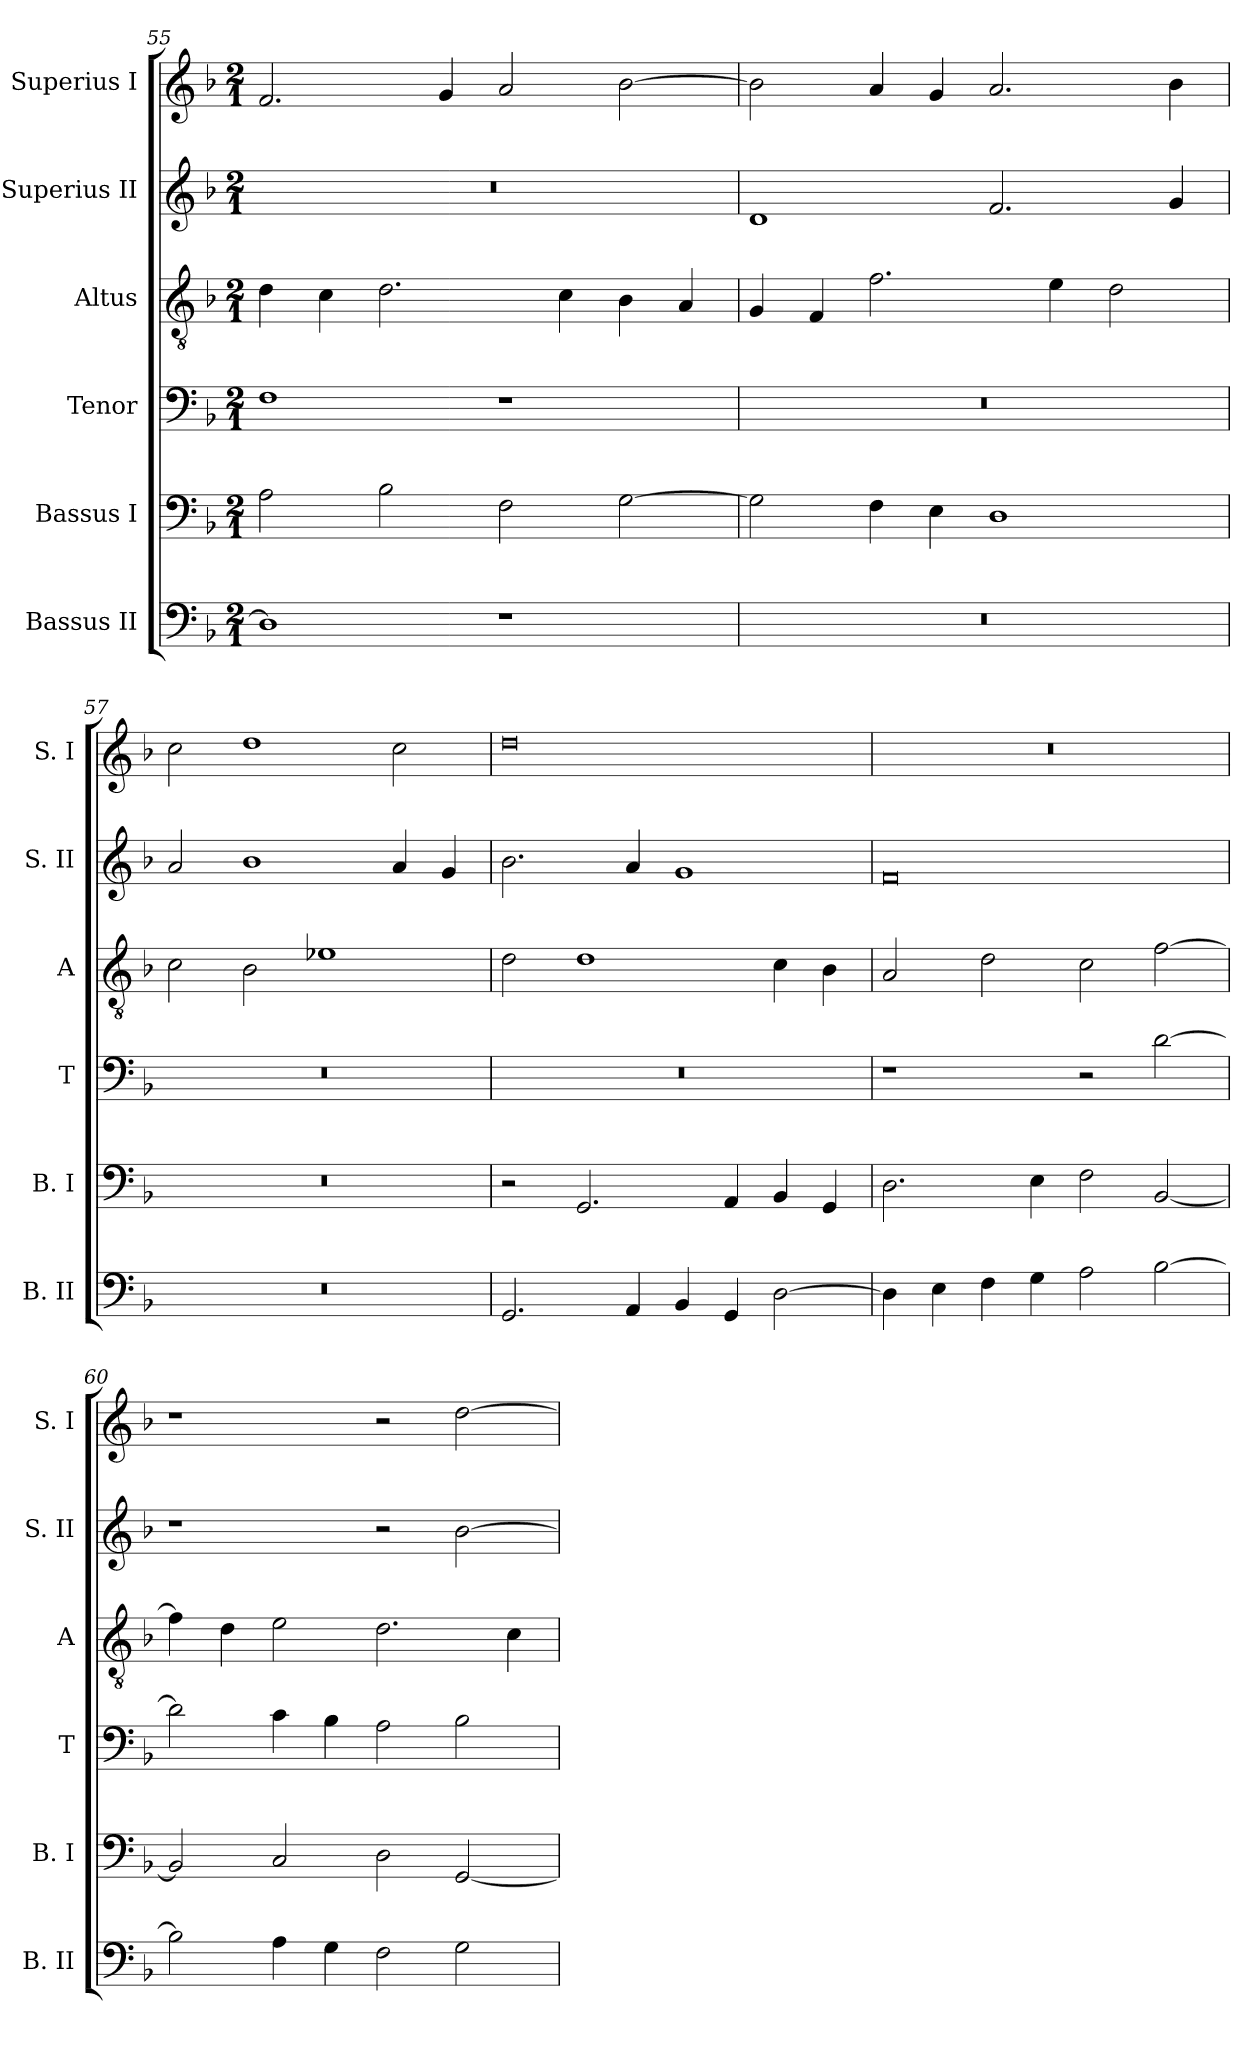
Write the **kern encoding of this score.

**kern	**kern	**kern	**kern	**kern	**kern
*part6	*part5	*part4	*part3	*part2	*part1
*staff6	*staff5	*staff4	*staff3	*staff2	*staff1
*I"Bassus II	*I"Bassus I	*I"Tenor	*I"Altus	*I"Superius II	*I"Superius I
*I'B. II	*I'B. I	*I'T	*I'A	*I'S. II	*I'S. I
*clefF4	*clefF4	*clefF4	*clefGv2	*clefG2	*clefG2
*k[b-]	*k[b-]	*k[b-]	*k[b-]	*k[b-]	*k[b-]
*F:	*F:	*F:	*F:	*F:	*F:
*M2/1	*M2/1	*M2/1	*M2/1	*M2/1	*M2/1
=55	=55	=55	=55	=55	=55
1D]	2A	1F	4d	0r	2.f
.	.	.	4c	.	.
.	2B-	.	2.d	.	.
.	.	.	.	.	4g
1r	2F	1r	.	.	2a
.	.	.	4c	.	.
.	[2G	.	4B-	.	[2b-
.	.	.	4A	.	.
=56	=56	=56	=56	=56	=56
0r	2G]	0r	4G	1d	2b-]
.	.	.	4F	.	.
.	4F	.	2.f	.	4a
.	4E	.	.	.	4g
.	1D	.	.	2.f	2.a
.	.	.	4e	.	.
.	.	.	2d	.	.
.	.	.	.	4g	4b-
=57	=57	=57	=57	=57	=57
0r	0r	0r	2c	2a	2cc
.	.	.	2B-	1b-	1dd
.	.	.	1e-X	.	.
.	.	.	.	4a	2cc
.	.	.	.	4g	.
=58	=58	=58	=58	=58	=58
2.GG	2r	0r	2d	2.b-	0dd
.	2.GG	.	1d	.	.
4AA	.	.	.	4a	.
4BB-	.	.	.	1g	.
4GG	4AA	.	.	.	.
[2D	4BB-	.	4c	.	.
.	4GG	.	4B-	.	.
=59	=59	=59	=59	=59	=59
4D]	2.D	1r	2A	0f	0r
4E	.	.	.	.	.
4F	.	.	2d	.	.
4G	4E	.	.	.	.
2A	2F	2r	2c	.	.
[2B-	[2BB-	[2d	[2f	.	.
=60	=60	=60	=60	=60	=60
2B-]	2BB-]	2d]	4f]	1r	1r
.	.	.	4d	.	.
4A	2C	4c	2e	.	.
4G	.	4B-	.	.	.
2F	2D	2A	2.d	2r	2r
2G	[2GG	2B-	.	[2b-	[2dd
.	.	.	4c	.	.
=	=	=	=	=	=
*-	*-	*-	*-	*-	*-
